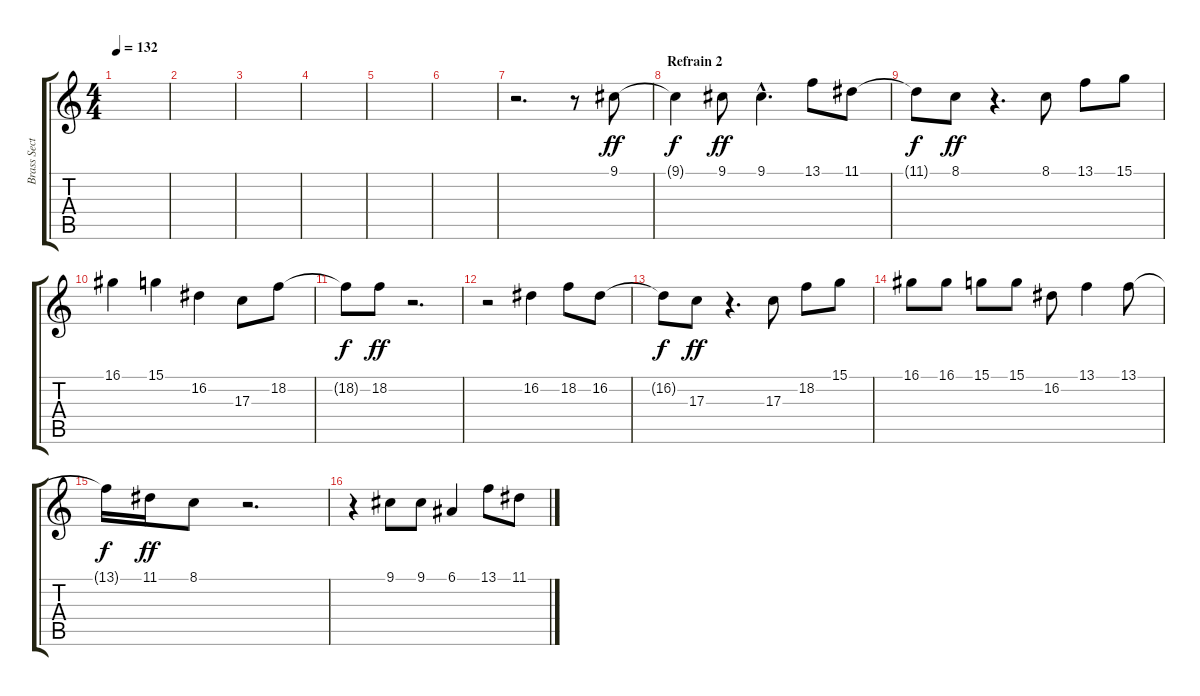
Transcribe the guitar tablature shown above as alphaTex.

\track ("Brass Section" "Brass Sect") {instrument brasssection}
\staff {score tabs}
\tuning (E4 B3 G3 D3 A2 E2) {hide}
\ts (4 4)
\tempo 132
\clef g2
\ks c
|
|
|
|
|
|
r.2{d} r.8 9.1.8{dy ff} |
\section ("" "Refrain 2")
9.1{t}.4{dy f} 9.1.8{dy ff} 9.1{hac}.4{d} 13.1.8 11.1.8 |
11.1{t}.8{dy f} 8.1.8{dy ff} r.4{d} 8.1.8 13.1.8 15.1.8 |
16.1.4 15.1.4 16.2.4 17.3.8 18.2.8 |
18.2{t}.8{dy f} 18.2.8{dy ff} r.2{d} |
r.2 16.2.4 18.2.8 16.2.8 |
16.2{t}.8{dy f} 17.3.8{dy ff} r.4{d} 17.3.8 18.2.8 15.1.8 |
16.1.8 16.1.8 15.1.8 15.1.8 16.2.8 13.1.4 13.1.8 |
13.1{t}.16{dy f} 11.1.16{dy ff} 8.1.8 r.2{d} |
r.4 9.1.8 9.1.8 6.1.4 13.1.8 11.1.8
